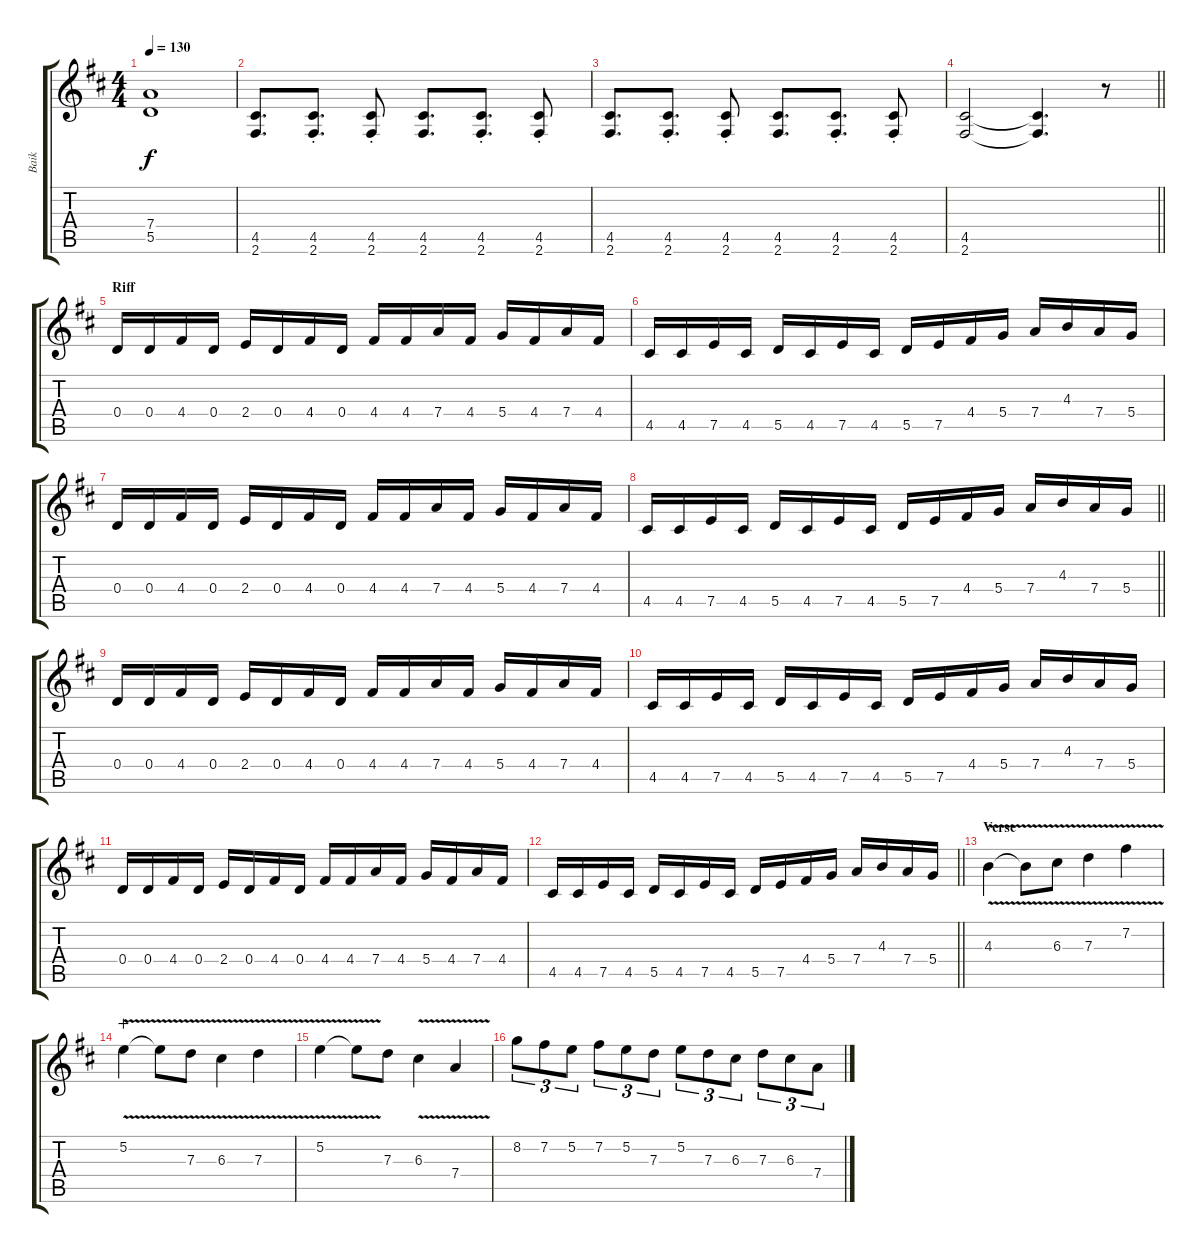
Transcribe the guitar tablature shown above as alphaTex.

\track ("Baik" "Baik") {instrument distortionguitar}
\staff {score tabs}
\tuning (E4 B3 G3 D3 A2 E2) {hide}
\ts (4 4)
\tempo 130
\clef g2
\ks bminor
(7.4 5.5).1{dy f} |
(4.5 2.6).8{d} (4.5{st} 2.6{st}).8{d} (4.5{st} 2.6{st}).8 (4.5 2.6).8{d} (4.5{st} 2.6{st}).8{d} (4.5{st} 2.6{st}).8 |
(4.5 2.6).8{d} (4.5{st} 2.6{st}).8{d} (4.5{st} 2.6{st}).8 (4.5 2.6).8{d} (4.5{st} 2.6{st}).8{d} (4.5{st} 2.6{st}).8 |
\barLineRight lightlight
(4.5 2.6).2 (4.5{t} 2.6{t}).4{d} r.8 |
\section ("" "Riff")
0.4.16 0.4.16 4.4.16 0.4.16 2.4.16 0.4.16 4.4.16 0.4.16 4.4.16 4.4.16 7.4.16 4.4.16 5.4.16 4.4.16 7.4.16 4.4.16 |
4.5.16 4.5.16 7.5.16 4.5.16 5.5.16 4.5.16 7.5.16 4.5.16 5.5.16 7.5.16 4.4.16 5.4.16 7.4.16 4.3.16 7.4.16 5.4.16 |
0.4.16 0.4.16 4.4.16 0.4.16 2.4.16 0.4.16 4.4.16 0.4.16 4.4.16 4.4.16 7.4.16 4.4.16 5.4.16 4.4.16 7.4.16 4.4.16 |
\barLineRight lightlight
4.5.16 4.5.16 7.5.16 4.5.16 5.5.16 4.5.16 7.5.16 4.5.16 5.5.16 7.5.16 4.4.16 5.4.16 7.4.16 4.3.16 7.4.16 5.4.16 |
0.4.16 0.4.16 4.4.16 0.4.16 2.4.16 0.4.16 4.4.16 0.4.16 4.4.16 4.4.16 7.4.16 4.4.16 5.4.16 4.4.16 7.4.16 4.4.16 |
4.5.16 4.5.16 7.5.16 4.5.16 5.5.16 4.5.16 7.5.16 4.5.16 5.5.16 7.5.16 4.4.16 5.4.16 7.4.16 4.3.16 7.4.16 5.4.16 |
0.4.16 0.4.16 4.4.16 0.4.16 2.4.16 0.4.16 4.4.16 0.4.16 4.4.16 4.4.16 7.4.16 4.4.16 5.4.16 4.4.16 7.4.16 4.4.16 |
\barLineRight lightlight
4.5.16 4.5.16 7.5.16 4.5.16 5.5.16 4.5.16 7.5.16 4.5.16 5.5.16 7.5.16 4.4.16 5.4.16 7.4.16 4.3.16 7.4.16 5.4.16 |
\section ("" "Verse")
4.3{v}.4 4.3{t}.8 6.3{v}.8 7.3{v}.4 7.2{v}.4 |
5.2{v}.4{wahc} 5.2{t}.8 7.3{v}.8 6.3{v}.4 7.3{v}.4 |
5.2{v}.4 5.2{t}.8 7.3.8 6.3{v}.4 7.4{v}.4 |
8.2.8{tu (3 2)} 7.2.8{tu (3 2)} 5.2.8{tu (3 2)} 7.2.8{tu (3 2)} 5.2.8{tu (3 2)} 7.3.8{tu (3 2)} 5.2.8{tu (3 2)} 7.3.8{tu (3 2)} 6.3.8{tu (3 2)} 7.3.8{tu (3 2)} 6.3.8{tu (3 2)} 7.4.8{tu (3 2)}
